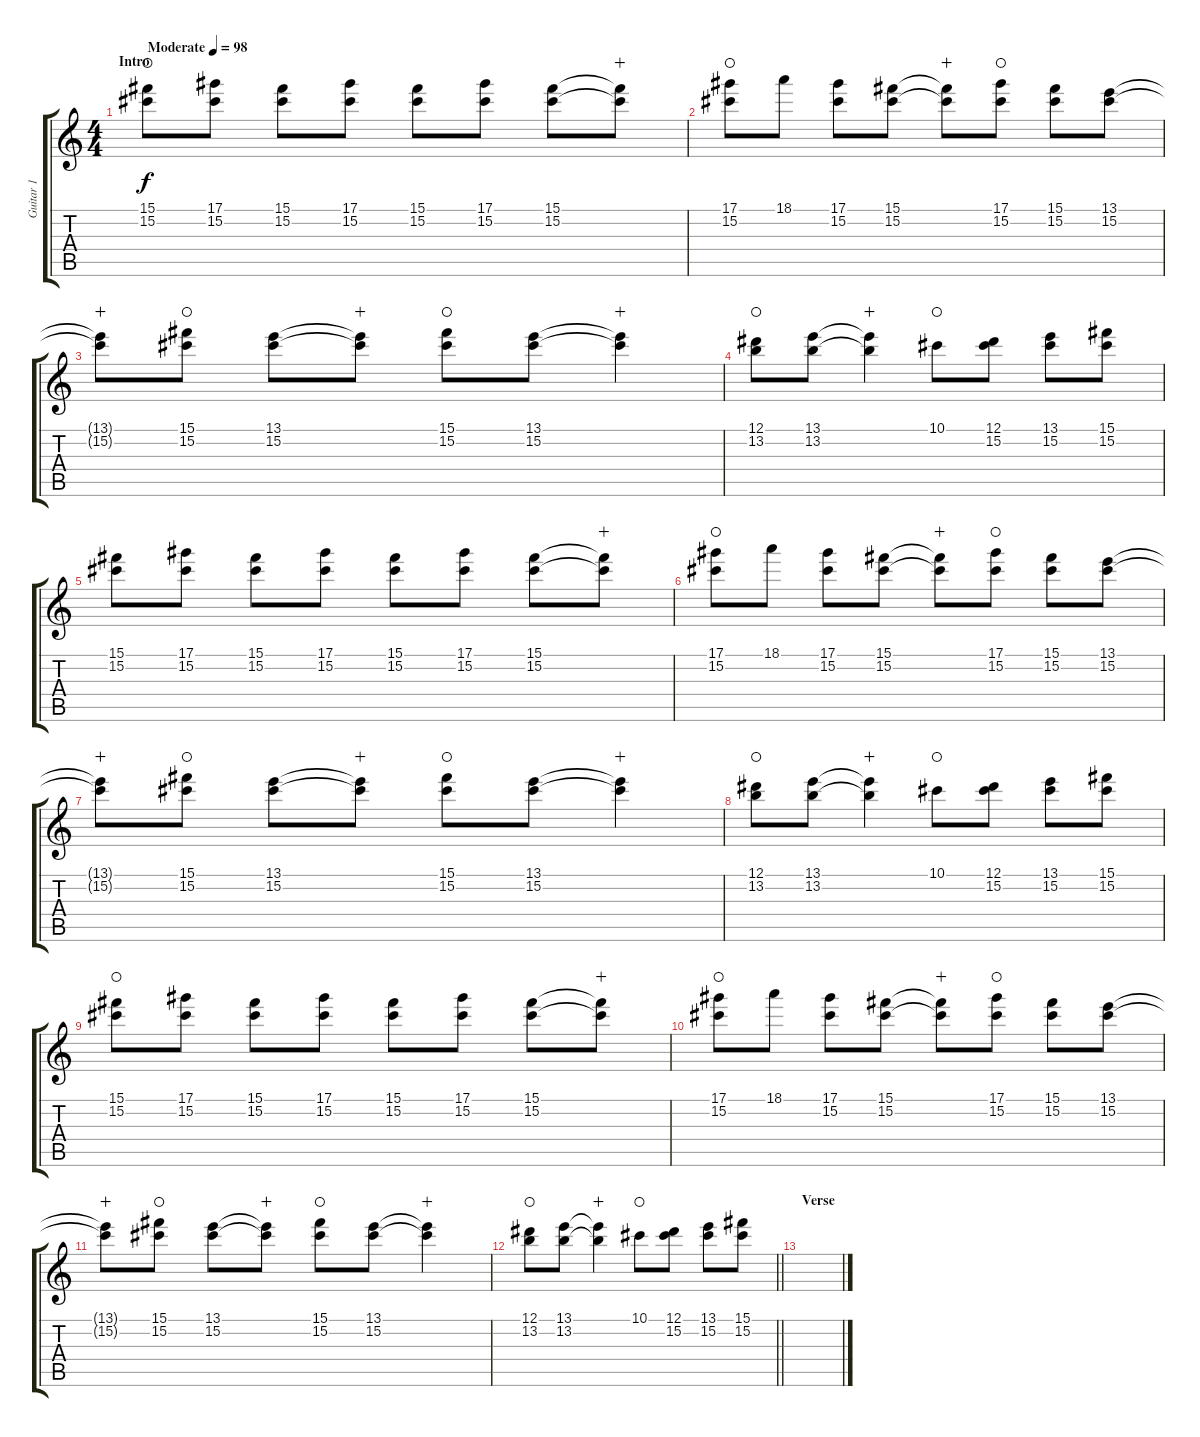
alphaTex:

\track ("Guitar 1" "Guitar 1") {instrument distortionguitar}
\staff {score tabs}
\tuning (Eb4 Bb3 Gb3 Db3 Ab2 Eb2) {hide}
\ts (4 4)
\section ("" "Intro")
\tempo (98 "Moderate")
\clef g2
\ks c
(15.1 15.2).8{dy f instrument distortionguitar waho} (17.1 15.2).8 (15.1 15.2).8 (17.1 15.2).8 (15.1 15.2).8 (17.1 15.2).8 (15.1 15.2).8 (15.1{t} 15.2{t}).8{wahc} |
(17.1 15.2).8{waho} 18.1.8 (17.1 15.2).8 (15.1 15.2).8 (15.1{t} 15.2{t}).8{wahc} (17.1 15.2).8{waho} (15.1 15.2).8 (13.1 15.2).8 |
(13.1{t} 15.2{t}).8{wahc} (15.1 15.2).8{waho} (13.1 15.2).8 (13.1{t} 15.2{t}).8{wahc} (15.1 15.2).8{waho} (13.1 15.2).8 (13.1{t} 15.2{t}).4{wahc} |
(12.1 13.2).8{waho} (13.1 13.2).8 (13.1{t} 13.2{t}).4{wahc} 10.1.8{waho} (12.1 15.2).8 (13.1 15.2).8 (15.1 15.2).8 |
(15.1 15.2).8 (17.1 15.2).8 (15.1 15.2).8 (17.1 15.2).8 (15.1 15.2).8 (17.1 15.2).8 (15.1 15.2).8 (15.1{t} 15.2{t}).8{wahc} |
(17.1 15.2).8{waho} 18.1.8 (17.1 15.2).8 (15.1 15.2).8 (15.1{t} 15.2{t}).8{wahc} (17.1 15.2).8{waho} (15.1 15.2).8 (13.1 15.2).8 |
(13.1{t} 15.2{t}).8{wahc} (15.1 15.2).8{waho} (13.1 15.2).8 (13.1{t} 15.2{t}).8{wahc} (15.1 15.2).8{waho} (13.1 15.2).8 (13.1{t} 15.2{t}).4{wahc} |
(12.1 13.2).8{waho} (13.1 13.2).8 (13.1{t} 13.2{t}).4{wahc} 10.1.8{waho} (12.1 15.2).8 (13.1 15.2).8 (15.1 15.2).8 |
(15.1 15.2).8{waho} (17.1 15.2).8 (15.1 15.2).8 (17.1 15.2).8 (15.1 15.2).8 (17.1 15.2).8 (15.1 15.2).8 (15.1{t} 15.2{t}).8{wahc} |
(17.1 15.2).8{waho} 18.1.8 (17.1 15.2).8 (15.1 15.2).8 (15.1{t} 15.2{t}).8{wahc} (17.1 15.2).8{waho} (15.1 15.2).8 (13.1 15.2).8 |
(13.1{t} 15.2{t}).8{wahc} (15.1 15.2).8{waho} (13.1 15.2).8 (13.1{t} 15.2{t}).8{wahc} (15.1 15.2).8{waho} (13.1 15.2).8 (13.1{t} 15.2{t}).4{wahc} |
\barLineRight lightlight
(12.1 13.2).8{waho} (13.1 13.2).8 (13.1{t} 13.2{t}).4{wahc} 10.1.8{waho} (12.1 15.2).8 (13.1 15.2).8 (15.1 15.2).8 |
\section ("" "Verse")
